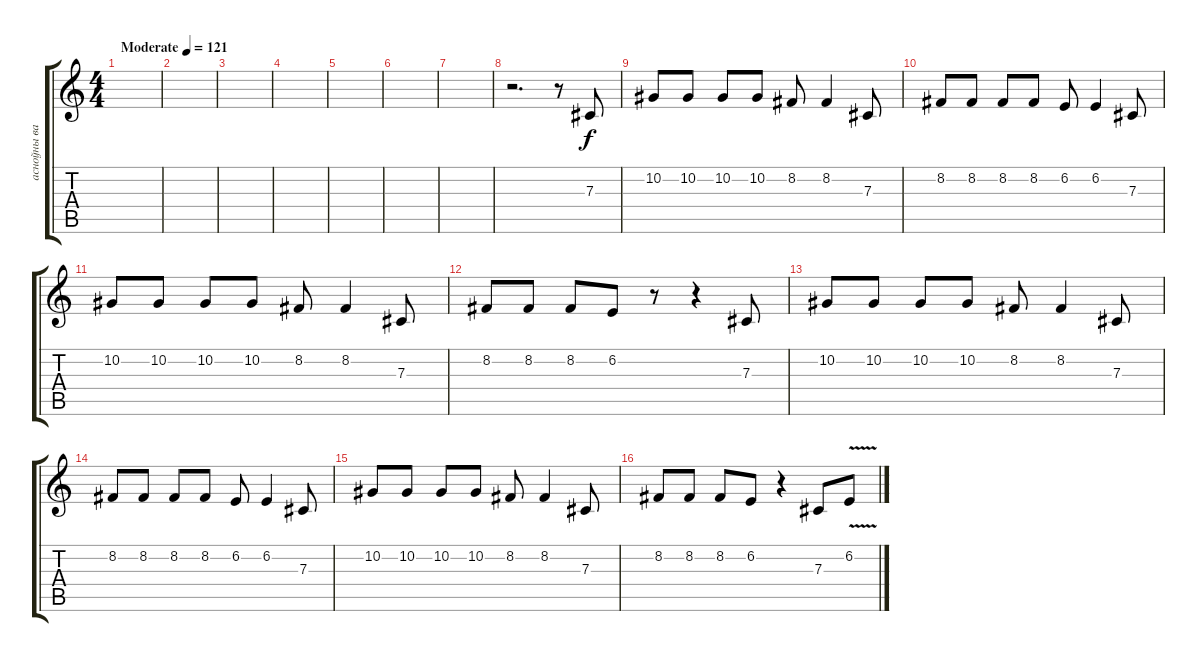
\track ("асноўны вакал Алесь " "асноўны ва") {instrument lead6voice}
\staff {score tabs}
\tuning (Eb4 Bb3 Gb3 Db3 Ab2 Eb2) {hide}
\ts (4 4)
\tempo (121 "Moderate")
\clef g2
\ks c
|
|
|
|
|
|
|
r.2{d} r.8 7.3.8 |
10.2.8 10.2.8 10.2.8 10.2.8 8.2.8 8.2.4 7.3.8 |
8.2.8 8.2.8 8.2.8 8.2.8 6.2.8 6.2.4 7.3.8 |
10.2.8 10.2.8 10.2.8 10.2.8 8.2.8 8.2.4 7.3.8 |
8.2.8 8.2.8 8.2.8 6.2.8 r.8 r.4 7.3.8 |
10.2.8 10.2.8 10.2.8 10.2.8 8.2.8 8.2.4 7.3.8 |
8.2.8 8.2.8 8.2.8 8.2.8 6.2.8 6.2.4 7.3.8 |
10.2.8 10.2.8 10.2.8 10.2.8 8.2.8 8.2.4 7.3.8 |
8.2.8 8.2.8 8.2.8 6.2.8 r.4 7.3.8 6.2{v}.8
